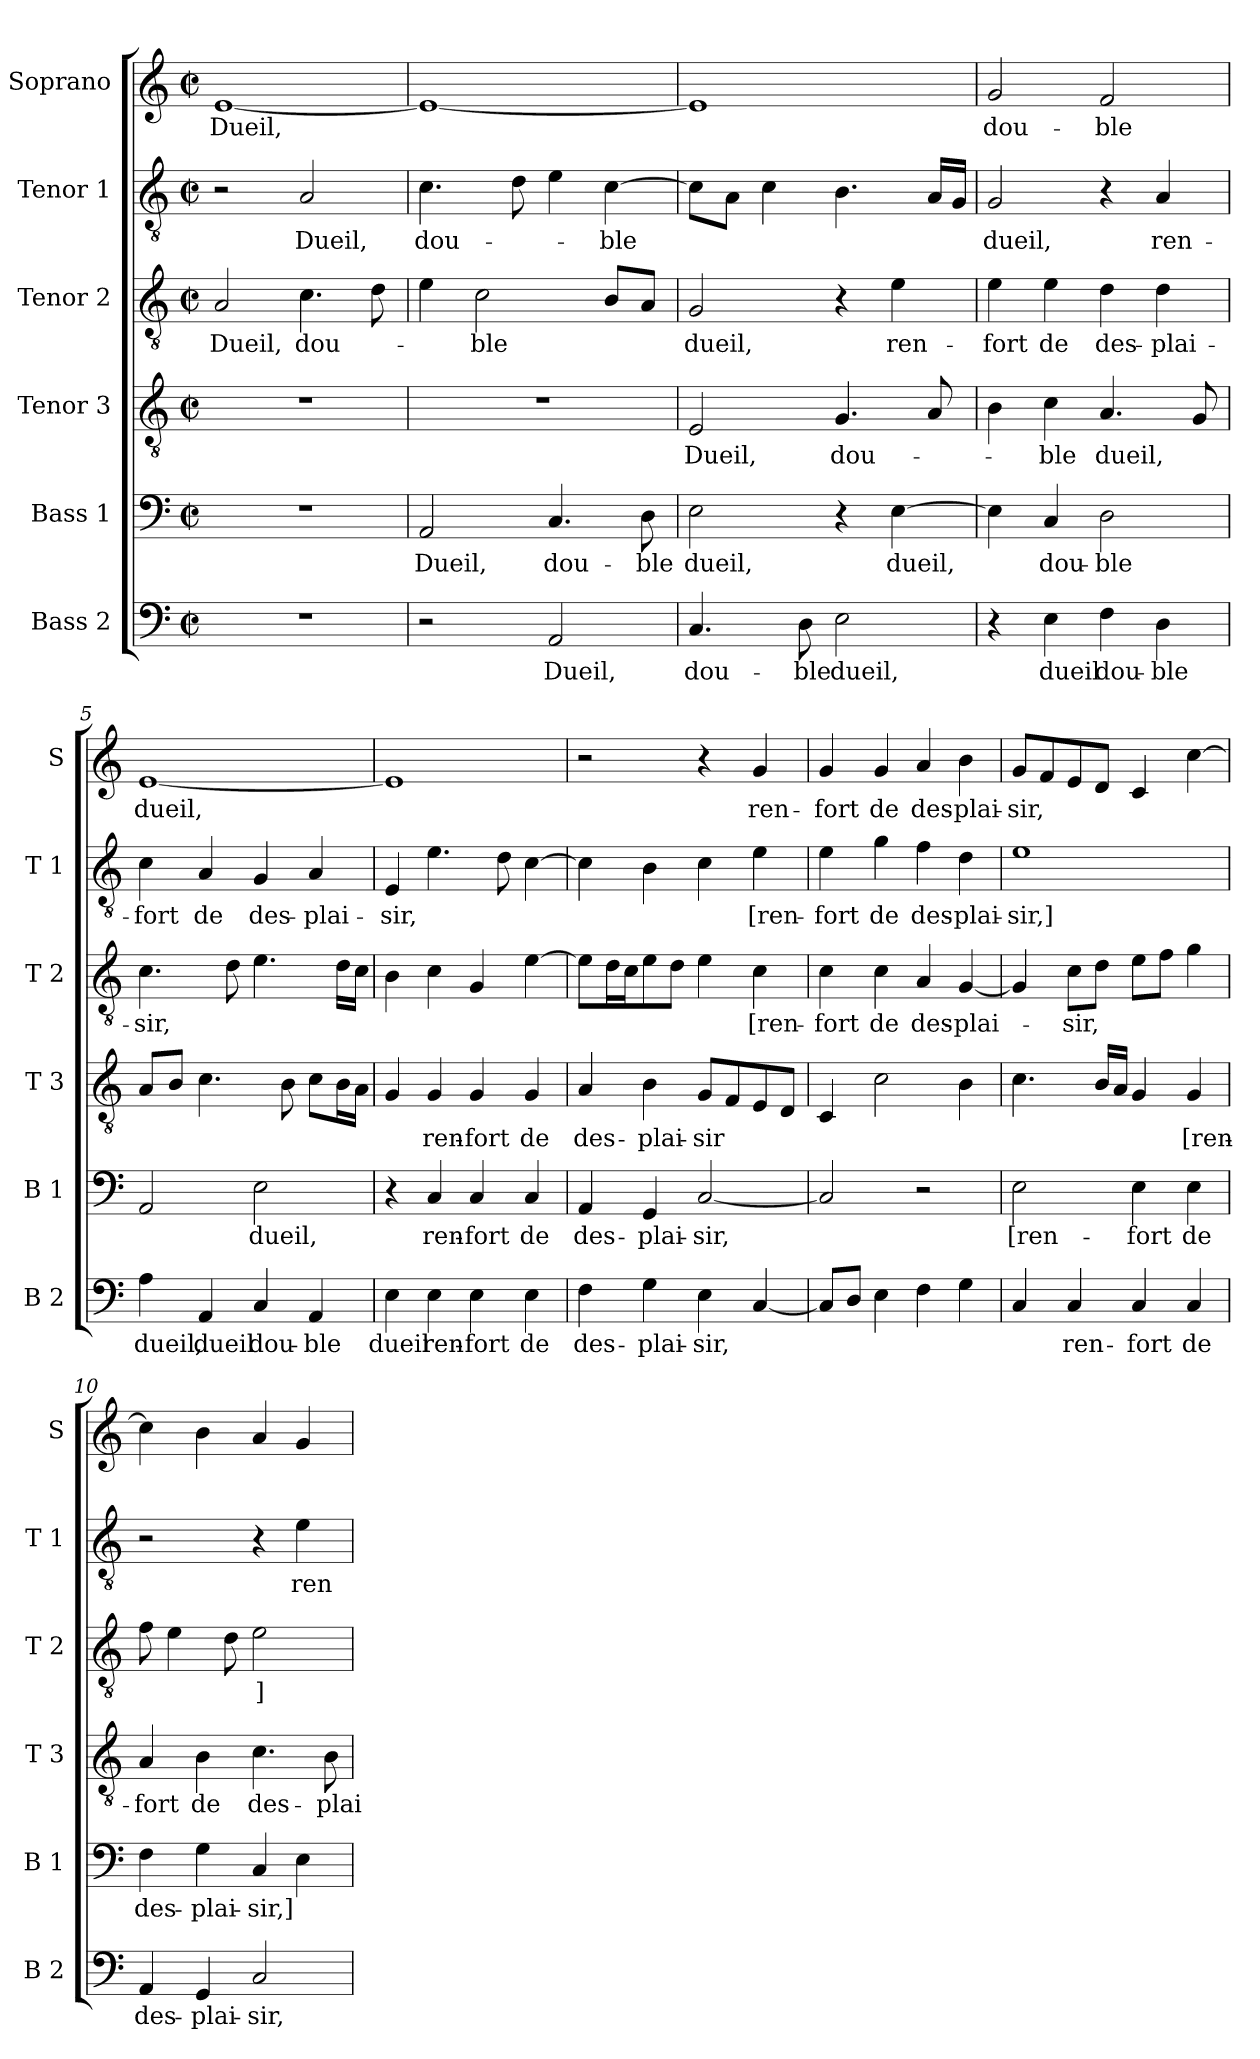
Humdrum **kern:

**kern	**text	**kern	**text	**kern	**text	**kern	**text	**kern	**text	**kern	**text
*part6	*part6	*part5	*part5	*part4	*part4	*part3	*part3	*part2	*part2	*part1	*part1
*staff6	*staff6	*staff5	*staff5	*staff4	*staff4	*staff3	*staff3	*staff2	*staff2	*staff1	*staff1
*I"Bass 2	*	*I"Bass 1	*	*I"Tenor 3	*	*I"Tenor 2	*	*I"Tenor 1	*	*I"Soprano	*
*I'B 2	*	*I'B 1	*	*I'T 3	*	*I'T 2	*	*I'T 1	*	*I'S	*
*clefF4	*	*clefF4	*	*clefGv2	*	*clefGv2	*	*clefGv2	*	*clefG2	*
*k[]	*	*k[]	*	*k[]	*	*k[]	*	*k[]	*	*k[]	*
*C:	*	*C:	*	*C:	*	*C:	*	*C:	*	*C:	*
*M2/2	*	*M2/2	*	*M2/2	*	*M2/2	*	*M2/2	*	*M2/2	*
*met(c|)	*	*met(c|)	*	*met(c|)	*	*met(c|)	*	*met(c|)	*	*met(c|)	*
=1	=1	=1	=1	=1	=1	=1	=1	=1	=1	=1	=1
1r	.	1r	.	1r	.	2A/	Dueil,	2r	.	[1e	Dueil,
.	.	.	.	.	.	4.c\	dou-	2A/	Dueil,	.	.
.	.	.	.	.	.	8d\	.	.	.	.	.
=2	=2	=2	=2	=2	=2	=2	=2	=2	=2	=2	=2
2r	.	2AA/	Dueil,	1r	.	4e\	.	4.c\	dou-	1e_	.
.	.	.	.	.	.	2c\	-ble	.	.	.	.
.	.	.	.	.	.	.	.	8d\	.	.	.
2AA/	Dueil,	4.C/	dou-	.	.	.	.	4e\	.	.	.
.	.	.	.	.	.	8B/L	.	[4c\	-ble	.	.
.	.	8D\	-ble	.	.	8A/J	.	.	.	.	.
=3	=3	=3	=3	=3	=3	=3	=3	=3	=3	=3	=3
4.C/	dou-	2E\	dueil,	2E/	Dueil,	2G/	dueil,	8c\L]	.	1e]	.
.	.	.	.	.	.	.	.	8A\J	.	.	.
.	.	.	.	.	.	.	.	4c\	.	.	.
8D\	-ble	.	.	.	.	.	.	.	.	.	.
2E\	dueil,	4r	.	4.G/	dou-	4r	.	4.B\	.	.	.
.	.	[4E\	dueil,	.	.	4e\	ren-	.	.	.	.
.	.	.	.	8A/	.	.	.	16A/LL	.	.	.
.	.	.	.	.	.	.	.	16G/JJ	.	.	.
=4	=4	=4	=4	=4	=4	=4	=4	=4	=4	=4	=4
4r	.	4E\]	.	4B\	.	4e\	-fort	2G/	dueil,	2g/	dou-
4E\	dueil	4C/	dou-	4c\	-ble	4e\	de	.	.	.	.
4F\	dou-	2D\	-ble	4.A/	dueil,	4d\	des-	4r	.	2f/	-ble
4D\	-ble	.	.	.	.	4d\	-plai-	4A/	ren-	.	.
.	.	.	.	8G/	.	.	.	.	.	.	.
=5	=5	=5	=5	=5	=5	=5	=5	=5	=5	=5	=5
4A\	dueil,	2AA/	.	8A/L	.	4.c\	-sir,	4c\	-fort	[1e	dueil,
.	.	.	.	8B/J	.	.	.	.	.	.	.
4AA/	dueil	.	.	4.c\	.	.	.	4A/	de	.	.
.	.	.	.	.	.	8d\	.	.	.	.	.
4C/	dou-	2E\	dueil,	.	.	4.e\	.	4G/	des-	.	.
.	.	.	.	8B\	.	.	.	.	.	.	.
4AA/	-ble	.	.	8c\L	.	.	.	4A/	-plai-	.	.
.	.	.	.	16B\L	.	16d\LL	.	.	.	.	.
.	.	.	.	16A\JJ	.	16c\JJ	.	.	.	.	.
!!LO:LB:g=z
=6	=6	=6	=6	=6	=6	=6	=6	=6	=6	=6	=6
4E\	dueil	4r	.	4G/	.	4B\	.	4E/	-sir,	1e]	.
4E\	ren-	4C/	ren-	4G/	ren-	4c\	.	4.e\	.	.	.
4E\	-fort	4C/	-fort	4G/	-fort	4G/	.	.	.	.	.
.	.	.	.	.	.	.	.	8d\	.	.	.
4E\	de	4C/	de	4G/	de	[4e\	.	[4c\	.	.	.
=7	=7	=7	=7	=7	=7	=7	=7	=7	=7	=7	=7
4F\	des-	4AA/	des-	4A/	des-	8e\L]	.	4c\]	.	2r	.
.	.	.	.	.	.	16d\L	.	.	.	.	.
.	.	.	.	.	.	16c\J	.	.	.	.	.
4G\	-plai-	4GG/	-plai-	4B\	-plai-	8e\	.	4B\	.	.	.
.	.	.	.	.	.	8d\J	.	.	.	.	.
4E\	-sir,	[2C/	-sir,	8G/L	-sir	4e\	.	4c\	.	4r	.
.	.	.	.	8F/	.	.	.	.	.	.	.
[4C/	.	.	.	8E/	.	4c\	[ren-	4e\	[ren-	4g/	ren-
.	.	.	.	8D/J	.	.	.	.	.	.	.
=8	=8	=8	=8	=8	=8	=8	=8	=8	=8	=8	=8
8C/L]	.	2C/]	.	4C/	.	4c\	-fort	4e\	-fort	4g/	-fort
8D/J	.	.	.	.	.	.	.	.	.	.	.
4E\	.	.	.	2c\	.	4c\	de	4g\	de	4g/	de
4F\	.	2r	.	.	.	4A/	des-	4f\	des-	4a/	des-
4G\	.	.	.	4B\	.	[4G/	-plai-	4d\	-plai-	4b\	-plai-
=9	=9	=9	=9	=9	=9	=9	=9	=9	=9	=9	=9
4C/	.	2E\	[ren-	4.c\	.	4G/]	.	1e	-sir,]	8g/L	-sir,
.	.	.	.	.	.	.	.	.	.	8f/	.
4C/	ren-	.	.	.	.	8c\L	-sir,	.	.	8e/	.
.	.	.	.	16B/LL	.	8d\J	.	.	.	8d/J	.
.	.	.	.	16A/JJ	.	.	.	.	.	.	.
4C/	-fort	4E\	-fort	4G/	.	8e\L	.	.	.	4c/	.
.	.	.	.	.	.	8f\J	.	.	.	.	.
4C/	de	4E\	de	4G/	[ren-	4g\	.	.	.	[4cc\	.
=10	=10	=10	=10	=10	=10	=10	=10	=10	=10	=10	=10
4AA/	des-	4F\	des-	4A/	-fort	8f\	.	2r	.	4cc\]	.
.	.	.	.	.	.	4e\	.	.	.	.	.
4GG/	-plai-	4G\	-plai-	4B\	de	.	.	.	.	4b\	.
.	.	.	.	.	.	8d\	.	.	.	.	.
2C/	-sir,	4C/	-sir,]	4.c\	des-	2e\	]	4r	.	4a/	.
.	.	4E\	.	.	.	.	.	4e\	ren	4g/	.
.	.	.	.	8B\	-plai-	.	.	.	.	.	.
=	=	=	=	=	=	=	=	=	=	=	=
*-	*-	*-	*-	*-	*-	*-	*-	*-	*-	*-	*-
